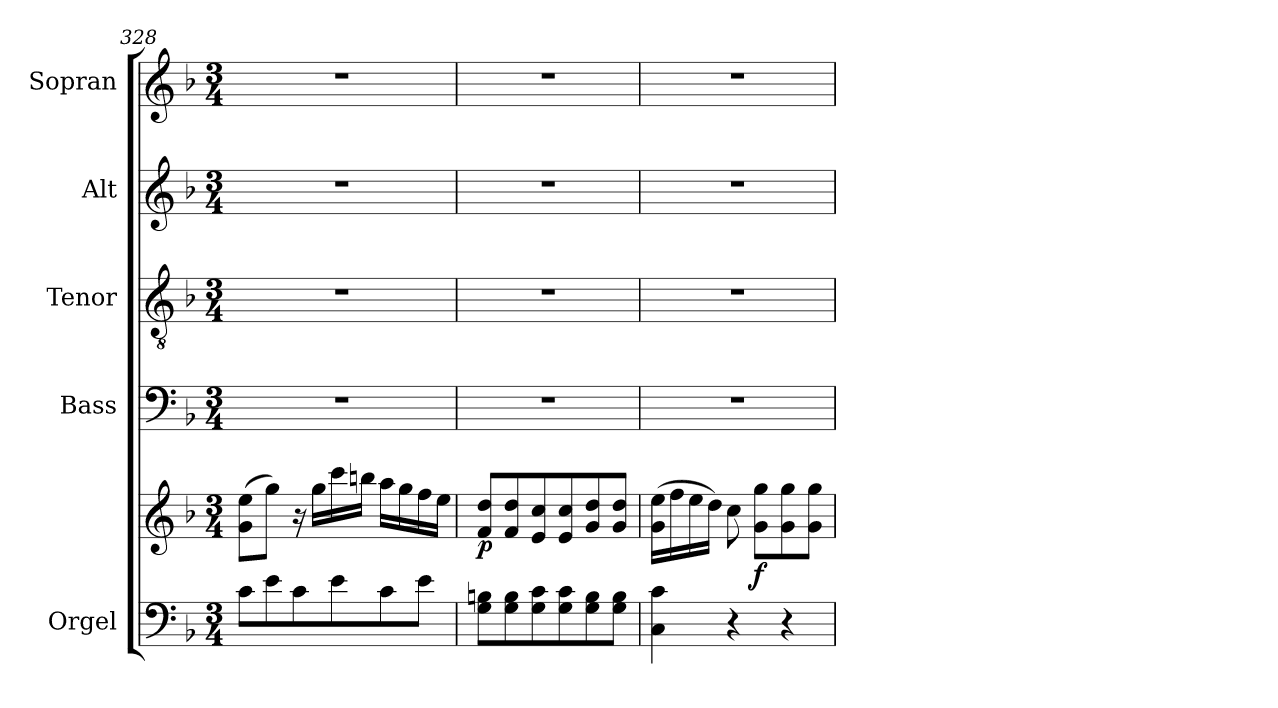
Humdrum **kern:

**kern	**kern	**dynam	**kern	**kern	**kern	**kern
*part5	*part5	*part5	*part4	*part3	*part2	*part1
*staff6	*staff5	*staff5/6	*staff4	*staff3	*staff2	*staff1
*I"Orgel	*	*	*I"Bass	*I"Tenor	*I"Alt	*I"Sopran
*I'Org.	*	*	*I'B.	*I'T.	*I'A.	*I'S.
*clefF4	*clefG2	*	*clefF4	*clefGv2	*clefG2	*clefG2
*k[b-]	*k[b-]	*	*k[b-]	*k[b-]	*k[b-]	*k[b-]
*F:	*F:	*	*F:	*F:	*F:	*F:
*M3/4	*M3/4	*	*M3/4	*M3/4	*M3/4	*M3/4
=328	=328	=328	=328	=328	=328	=328
8c\L	(>8g\ 8ee\L	.	2.r	2.r	2.r	2.r
8e\	8gg\J)	.	.	.	.	.
8c\	16r	.	.	.	.	.
.	16gg\LL	.	.	.	.	.
8e\	16ccc\	.	.	.	.	.
.	16bbn\JJ	.	.	.	.	.
8c\	16aa\LL	.	.	.	.	.
.	16gg\	.	.	.	.	.
8e\J	16ff\	.	.	.	.	.
.	16ee\JJ	.	.	.	.	.
=329	=329	=329	=329	=329	=329	=329
!	!	!LO:DY:b	!	!	!	!
8G\ 8Bn\L	8f/ 8dd/L	p	2.r	2.r	2.r	2.r
8G\ 8B\	8f/ 8dd/	.	.	.	.	.
8G\ 8c\	8e/ 8cc/	.	.	.	.	.
8G\ 8c\	8e/ 8cc/	.	.	.	.	.
8G\ 8B\	8g/ 8dd/	.	.	.	.	.
8G\ 8B\J	8g/ 8dd/J	.	.	.	.	.
!!LO:PB:g=z
=330	=330	=330	=330	=330	=330	=330
4C\ 4c\	(>16g\ 16ee\LL	.	2.r	2.r	2.r	2.r
.	16ff\	.	.	.	.	.
.	16ee\	.	.	.	.	.
.	16dd\JJ)	.	.	.	.	.
4r	8cc\	.	.	.	.	.
!	!	!LO:DY:b	!	!	!	!
.	8g\ 8gg\L	f	.	.	.	.
4r	8g\ 8gg\	.	.	.	.	.
.	8g\ 8gg\J	.	.	.	.	.
=	=	=	=	=	=	=
*-	*-	*-	*-	*-	*-	*-
